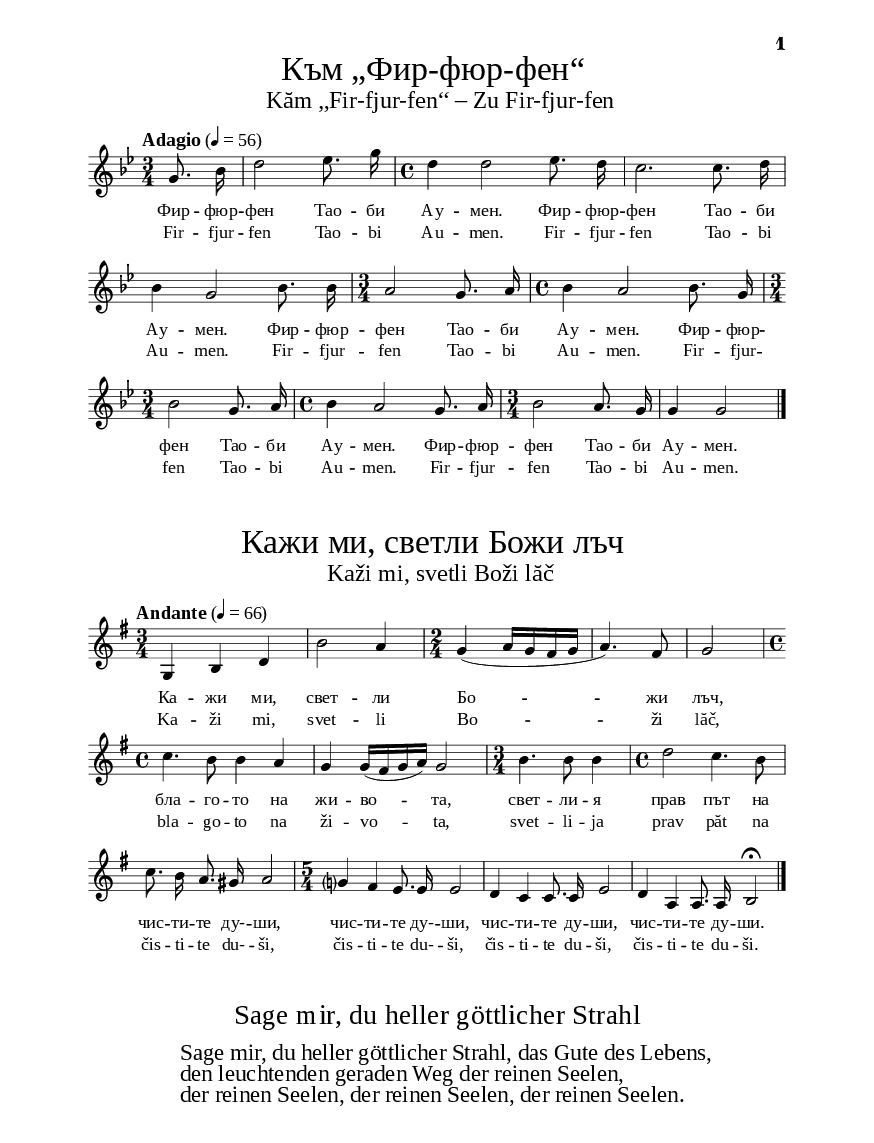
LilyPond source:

\version "2.24.3"

% include paper part and global functions
\include "include/globals.ily"

\bookpart {
  \label #'ref167
  \tocItem \markup "Към „Фир-фюр-фен“ – Kăm „Fir-fjur-fen“"
  \include "include/bookpart-paper.ily"
  \score {
    \include "include/score-layout.ily"

    \new Voice \relative  c' {
      \clef treble
      \key g \minor
      \time 3/4
      \tempoFunc "Adagio" 4 "56"
      \autoBeamOff

      \partial 4 g'8. bes16 | d2 es8. g16 | \time 4/4 d4 d2 es8. d16 |

      c2. c8. d16 |\break  bes4 g2 bes8. bes16 | \time 3/4 a2 g8. a16| \time 4/4

      bes4 a2 bes8. g16 |\break \time 3/4 bes2 g8. a16 | \time 4/4

      bes4 a2 g8. a16| \time 3/4 bes2 a8. g16 | g4 g2| \bar ".|:-|." \break
    }

    \addlyrics {
      Фир -- фюр --
      фен Тао -- би Aу -- мен. Фир -- фюр --
      фен Тао -- би Aу -- мен. Фир -- фюр --
      фен Тао -- би Aу -- мен. Фир -- фюр --
      фен Тао -- би Aу -- мен. Фир -- фюр --
      фен Тао -- би Aу -- мен.}

      \addlyrics {
        Fir -- fjur --
        fen Tao -- bi Au -- men. Fir -- fjur --
        fen Tao -- bi Au -- men. Fir -- fjur --
        fen Tao -- bi Au -- men. Fir -- fjur --
        fen Tao -- bi Au -- men. Fir -- fjur --
        fen Tao -- bi Au -- men.}

        \header {
          title = \titleFunc "Към „Фир-фюр-фен“ "" Kăm „Fir-fjur-fen“ – Zu Fir-fjur-fen"
        }

        \midi{}

      } % score
      \markup \vspace #2
      \label #'ref167_2
      \tocItem \markup "Кажи ми, светли Божи лъч – Kaži mi, svetli Boži lăč "
      \include "include/bookpart-paper.ily"
      \score {
        \include "include/score-layout.ily"

        \new Voice \absolute {
          \clef treble
          \key g \major
          \time 3/4
          \tempoFunc "Andante" 4 "66"
          \autoBeamOff
          g4  b4  d'4 | % 2
          b'2  a'4 | % 3
          \time 2/4  | % 3
          g'4 (  a'16 [  g'16  fis'16  g'16
          ] | % 4
          a'4. )  fis'8 | % 5
          g'2 \break | % 6
          \time 4/4  | % 6
          c''4.  b'8  b'4  a'4 | % 7
          g'4  g'16 ( [  fis'16  g'16  a'16
          ) ]  g'2 | % 8
          \time 3/4  | % 8
          b'4.  b'8  b'4  | % 9
          \time 4/4  | % 9
          d''2  c''4.  b'8 | \break
          c''8.  b'16  a'8.  gis'16
          a'2 | % 11
          \time 5/4  | % 11
          g'?4  fis'4  e'8.  e'16  e'2| % 12
          d'4  c'4  c'8.  c'16  e'2 | % 13
          d'4  a4  a8.  a16  b2 ^\fermata
          \bar "|."
        }

        \addlyrics {
          Ка -- жи ми, свет -- ли Бо --
          жи лъч, бла -- го -- то
          на жи -- во --   та, свет --
          ли -- я прав път на чис -- ти --
          те "ду-" -- ши, чис -- ти -- те "ду-" --
          ши, чис -- ти -- те ду -- ши, чис --
          ти -- те ду -- ши.}
          \addlyrics {
            Ka -- ži mi, svet -- li Bo --
            ži lăč, bla -- go -- to
            na ži -- vo --   ta, svet --
            li -- ja prav păt na čis -- ti --
            te "du-" -- ši, čis -- ti -- te "du-" --
            ši, čis -- ti -- te du -- ši, čis --
            ti -- te du -- ši.
          }

          \header {
            title = \titleFunc "Кажи ми, светли Божи лъч "" Kaži mi, svetli Boži lăč"
          }

          \midi{}

        } % score

        \markup \vspace #2
        % include foreign translation(s) of the song
        \version "2.24.4"

\markup \fill-line { \fontsize #deTitleFontSize "Sage mir, du heller göttlicher Strahl" }

\markup \null
\markup \null
\markup \abs-fontsize #11 \override #`(baseline-skip . ,bgCoupletBaselineSkip) {
  \fill-line {
    \hspace #0.1
    \column {
      \line {
        \bold "  "
        \column {
         "Sage mir, du heller göttlicher Strahl, das Gute des Lebens,"
          "den leuchtenden geraden Weg der reinen Seelen,"
          "der reinen Seelen, der reinen Seelen, der reinen Seelen."
        }
      }
      
    }\hspace #0.1
  }
}


      } % bookpart

      % Più mosso
      %
